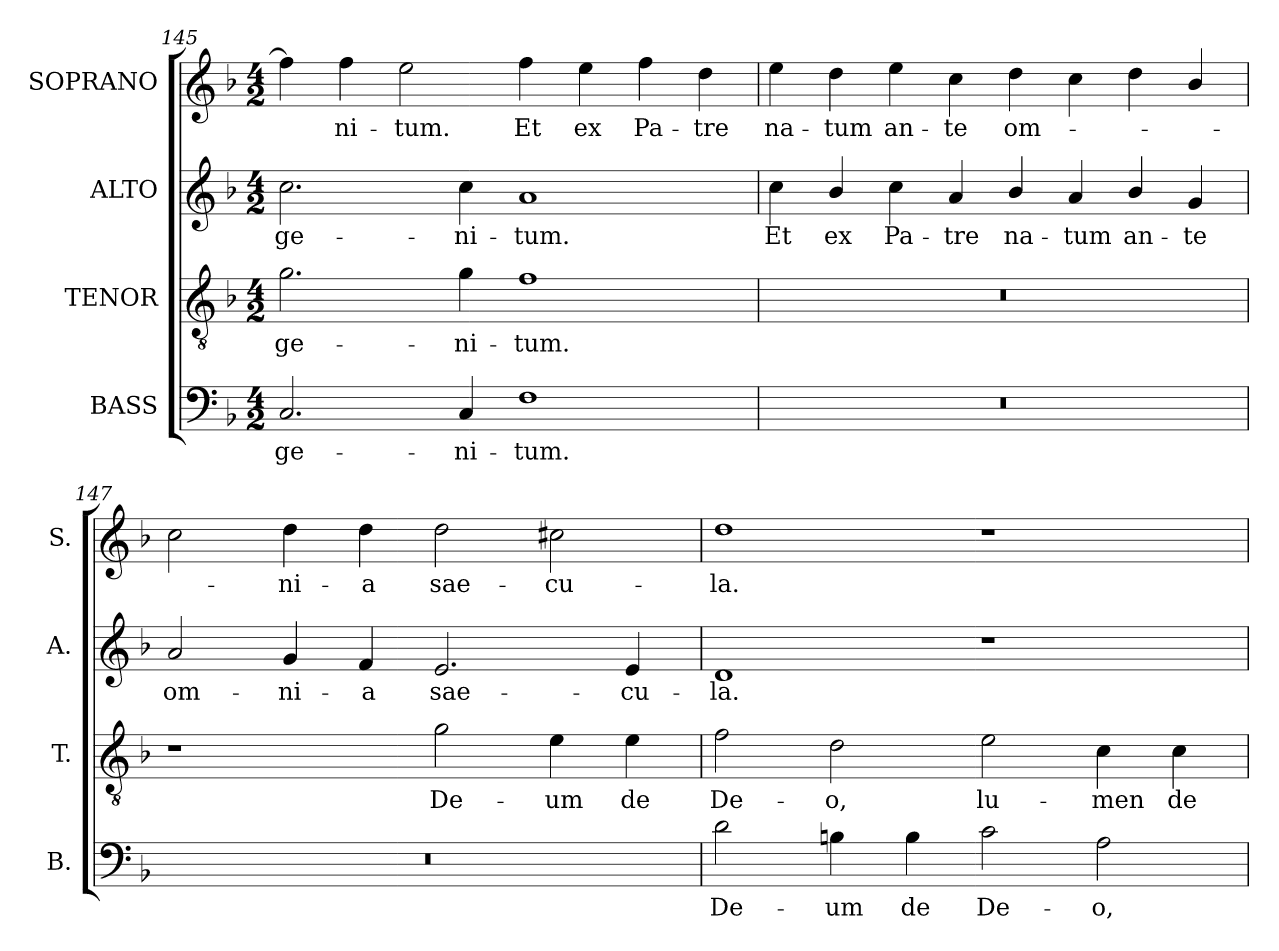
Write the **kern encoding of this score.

**kern	**text	**kern	**text	**kern	**text	**kern	**text
*part4	*part4	*part3	*part3	*part2	*part2	*part1	*part1
*staff4	*staff4	*staff3	*staff3	*staff2	*staff2	*staff1	*staff1
*I"BASS	*	*I"TENOR	*	*I"ALTO	*	*I"SOPRANO	*
*I'B.	*	*I'T.	*	*I'A.	*	*I'S.	*
!!LO:PB:g=z
*clefF4	*	*clefGv2	*	*clefG2	*	*clefG2	*
*	*	*ITrd7c12	*	*	*	*	*
*k[b-]	*	*k[b-]	*	*k[b-]	*	*k[b-]	*
*F:	*	*F:	*	*F:	*	*F:	*
*M4/2	*	*M4/2	*	*M4/2	*	*M4/2	*
=145	=145	=145	=145	=145	=145	=145	=145
!	!LO:LY:b:color=#000000	!	!	!	!	!	!
!	!	!	!LO:LY:b:color=#000000	!	!	!	!
!	!	!	!	!	!LO:LY:b:color=#000000	!	!
2.Ci/	-ge-	2.Gi\	-ge-	2.cci\	-ge-	4ffi\]	.
!	!	!	!	!	!	!	!LO:LY:b:color=#000000
.	.	.	.	.	.	4ffi\	-ni-
!	!	!	!	!	!	!	!LO:LY:b:color=#000000
.	.	.	.	.	.	2eei\	-tum.
!	!LO:LY:b:color=#000000	!	!	!	!	!	!
!	!	!	!LO:LY:b:color=#000000	!	!	!	!
!	!	!	!	!	!LO:LY:b:color=#000000	!	!
4Ci/	-ni-	4Gi\	-ni-	4cci\	-ni-	.	.
!	!LO:LY:b:color=#000000	!	!	!	!	!	!
!	!	!	!LO:LY:b:color=#000000	!	!	!	!
!	!	!	!	!	!LO:LY:b:color=#000000	!	!
!	!	!	!	!	!	!	!LO:LY:b:color=#000000
1Fi	-tum.	1Fi	-tum.	1ai	-tum.	4ffi\	Et
!	!	!	!	!	!	!	!LO:LY:b:color=#000000
.	.	.	.	.	.	4eei\	ex
!	!	!	!	!	!	!	!LO:LY:b:color=#000000
.	.	.	.	.	.	4ffi\	Pa-
!	!	!	!	!	!	!	!LO:LY:b:color=#000000
.	.	.	.	.	.	4ddi\	-tre
=146	=146	=146	=146	=146	=146	=146	=146
!LO:N:vis=1	!	!LO:N:vis=1	!	!	!	!	!
!	!	!	!	!	!LO:LY:b:color=#000000	!	!
!	!	!	!	!	!	!	!LO:LY:b:color=#000000
0r	.	0r	.	4cci\	Et	4eei\	na-
!	!	!	!	!	!LO:LY:b:color=#000000	!	!
!	!	!	!	!	!	!	!LO:LY:b:color=#000000
.	.	.	.	4b-i/	ex	4ddi\	-tum
!	!	!	!	!	!LO:LY:b:color=#000000	!	!
!	!	!	!	!	!	!	!LO:LY:b:color=#000000
.	.	.	.	4cci\	Pa-	4eei\	an-
!	!	!	!	!	!LO:LY:b:color=#000000	!	!
!	!	!	!	!	!	!	!LO:LY:b:color=#000000
.	.	.	.	4ai/	-tre	4cci\	-te
!	!	!	!	!	!LO:LY:b:color=#000000	!	!
!	!	!	!	!	!	!	!LO:LY:b:color=#000000
.	.	.	.	4b-i/	na-	4ddi\	om-
!	!	!	!	!	!LO:LY:b:color=#000000	!	!
.	.	.	.	4ai/	-tum	4cci\	.
!	!	!	!	!	!LO:LY:b:color=#000000	!	!
.	.	.	.	4b-i/	an-	4ddi\	.
!	!	!	!	!	!LO:LY:b:color=#000000	!	!
.	.	.	.	4gi/	-te	4b-i/	.
=147	=147	=147	=147	=147	=147	=147	=147
!LO:N:vis=1	!	!	!	!	!	!	!
!	!	!	!	!	!LO:LY:b:color=#000000	!	!
0r	.	1r	.	2ai/	om-	2cci\	.
!	!	!	!	!	!LO:LY:b:color=#000000	!	!
!	!	!	!	!	!	!	!LO:LY:b:color=#000000
.	.	.	.	4gi/	-ni-	4ddi\	-ni-
!	!	!	!	!	!LO:LY:b:color=#000000	!	!
!	!	!	!	!	!	!	!LO:LY:b:color=#000000
.	.	.	.	4fi/	-a	4ddi\	-a
!	!	!	!LO:LY:b:color=#000000	!	!	!	!
!	!	!	!	!	!LO:LY:b:color=#000000	!	!
!	!	!	!	!	!	!	!LO:LY:b:color=#000000
.	.	2Gi\	De-	2.ei/	sae-	2ddi\	sae-
!	!	!	!LO:LY:b:color=#000000	!	!	!	!
!	!	!	!	!	!	!	!LO:LY:b:color=#000000
.	.	4Ei\	-um	.	.	2cc#Xi\	-cu-
!	!	!	!LO:LY:b:color=#000000	!	!	!	!
!	!	!	!	!	!LO:LY:b:color=#000000	!	!
.	.	4Ei\	de	4ei/	-cu-	.	.
=148	=148	=148	=148	=148	=148	=148	=148
!	!LO:LY:b:color=#000000	!	!	!	!	!	!
!	!	!	!LO:LY:b:color=#000000	!	!	!	!
!	!	!	!	!	!LO:LY:b:color=#000000	!	!
!	!	!	!	!	!	!	!LO:LY:b:color=#000000
2di\	De-	2Fi\	De-	1di	-la.	1ddi	-la.
!	!LO:LY:b:color=#000000	!	!	!	!	!	!
!	!	!	!LO:LY:b:color=#000000	!	!	!	!
4Bni\	-um	2Di\	-o,	.	.	.	.
!	!LO:LY:b:color=#000000	!	!	!	!	!	!
4Bi\	de	.	.	.	.	.	.
!	!LO:LY:b:color=#000000	!	!	!	!	!	!
!	!	!	!LO:LY:b:color=#000000	!	!	!	!
2ci\	De-	2Ei\	lu-	1r	.	1r	.
!	!LO:LY:b:color=#000000	!	!	!	!	!	!
!	!	!	!LO:LY:b:color=#000000	!	!	!	!
2Ai\	-o,	4Ci\	-men	.	.	.	.
!	!	!	!LO:LY:b:color=#000000	!	!	!	!
.	.	4Ci\	de	.	.	.	.
=	=	=	=	=	=	=	=
*-	*-	*-	*-	*-	*-	*-	*-
